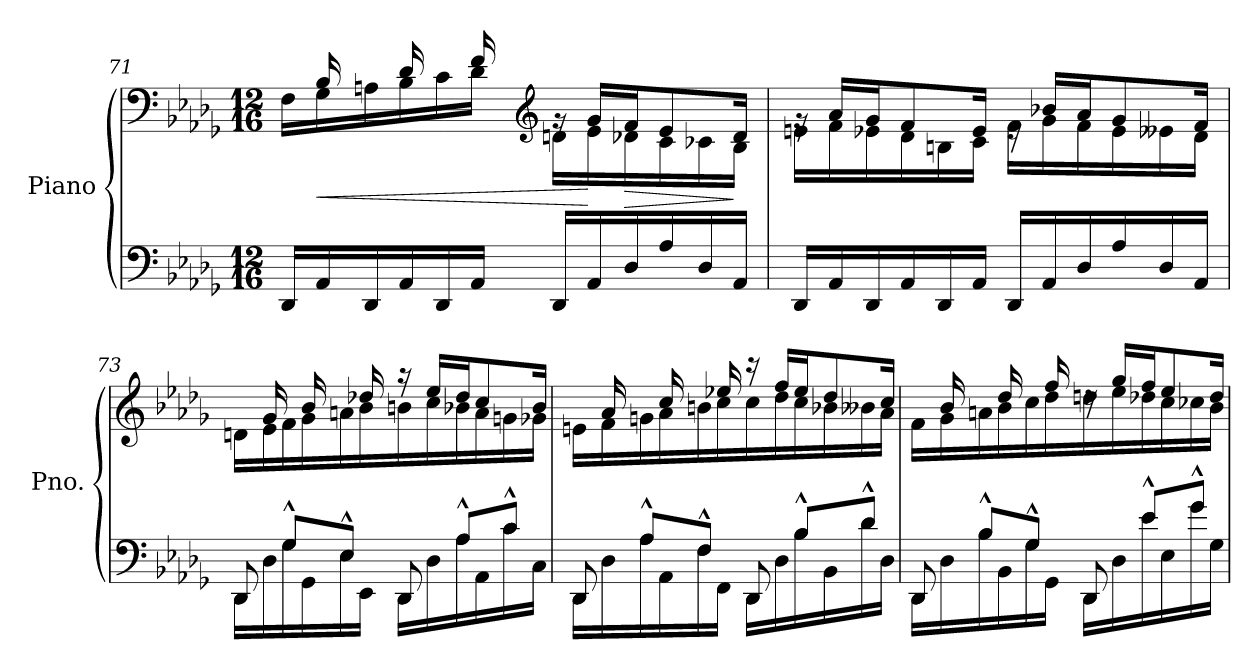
**kern	**kern	**dynam
*part1	*part1	*part1
*staff2	*staff1	*staff1/2
*I"Piano	*	*
*I'Pno.	*	*
*clefF4	*clefF4	*
*k[b-e-a-d-g-]	*k[b-e-a-d-g-]	*
*M12/16	*M12/16	*
=71	=71	=71
*	*^	*
16DD-/LL	16rFyy	16F\LL	.
!	!	!	!LO:HP:b
16AA-/	16B-/	16G-\	<
16DD-/	16rAyy	16An\	.
16AA-/	16d-/	16B-\	.
16DD-/	16rAyy	16c\	.
16AA-/JJ	16f/	16d-\JJ	.
*	*clefG2	*	*
16DD-/LL	16rg	16dn\LL	.
16AA-/	16g-/LL	16e-\	[
!	!	!	!LO:HP:b
16D-/	16f/J	16d-X\	>
16A-/	8e-/	16c\	.
16D-/	.	16c-X\	.
16AA-/JJ	16d-/Jk	16B-\JJ	]
=72	=72	=72	=72
16DD-/LL	16rg	16en\LL	.
16AA-/	16a-/LL	16f\	.
16DD-/	16g-/J	16e-X\	.
16AA-/	8f/	16d-\	.
16DD-/	.	16Bn\	.
16AA-/JJ	16e-/Jk	16c\JJ	.
16DD-/LL	16re	16f\LL	.
16AA-/	16b-X/LL	16g-\	.
16D-/	16a-/J	16f\	.
16A-/	8g-/	16e-\	.
16D-/	.	16e--X\	.
16AA-/JJ	16f/Jk	16d-\JJ	.
!!LO:LB:g=z	!!
=73	=73	=73	=73
*^	*	*	*
8DD-/	16DD-\LL	16ryy	16dn\LL	.
.	16D-\	16g-/	16e-\	.
8G-^^/L	16G-\	16ryy	16f\	.
.	16GG-\	16b-/	16g-\	.
8E-^^/J	16E-\	16ryy	16an\	.
.	16EE-\JJ	16dd-X/	16b-\	.
8DD-/	16DD-\LL	16r	16bn\	.
.	16D-\	16ee-/LL	16cc\	.
8A-^^/L	16A-\	16dd-/J	16b-X\	.
.	16AA-\	8cc/	16a\	.
8c^^/J	16c\	.	16gn\	.
.	16C\JJ	16b-/Jk	16g-X\JJ	.
=74	=74	=74	=74	=74
8DD-/	16DD-\LL	16ryy	16en\LL	.
.	16D-\	16a-/	16f\	.
8A-^^/L	16A-\	16ryy	16gn\	.
.	16AA-\	16cc/	16a-\	.
8F^^/J	16F\	16ryy	16bn\	.
.	16FF\JJ	16ee-X/	16cc\	.
8DD-/	16DD-\LL	16r	16cc\	.
.	16D-\	16ff/LL	16dd-\	.
8B-^^/L	16B-\	16ee-/J	16cc\	.
.	16BB-\	8dd-/	16b-X\	.
8d-^^/J	16d-\	.	16b--X\	.
.	16D-\JJ	16cc/Jk	16a-\JJ	.
=75	=75	=75	=75	=75
8DD-/	16DD-\LL	16ryy	16f\LL	.
.	16D-\	16b-/	16g-\	.
8B-^^/L	16B-\	16ryy	16an\	.
.	16BB-\	16dd-/	16b-\	.
8G-^^/J	16G-\	16ryy	16cc\	.
.	16GG-\JJ	16ff/	16dd-\	.
8DD-/	16DD-\LL	16rdd	16ddn\	.
.	16D-\	16gg-/LL	16ee-\	.
8e-^^/L	16e-\	16ff/J	16dd-X\	.
.	16E-\	8ee-/	16cc\	.
8g-^^/J	16g-\	.	16cc-X\	.
.	16G-\JJ	16dd-/Jk	16b-\JJ	.
*v	*v	*	*	*
*	*v	*v	*
=	=	=
*-	*-	*-
